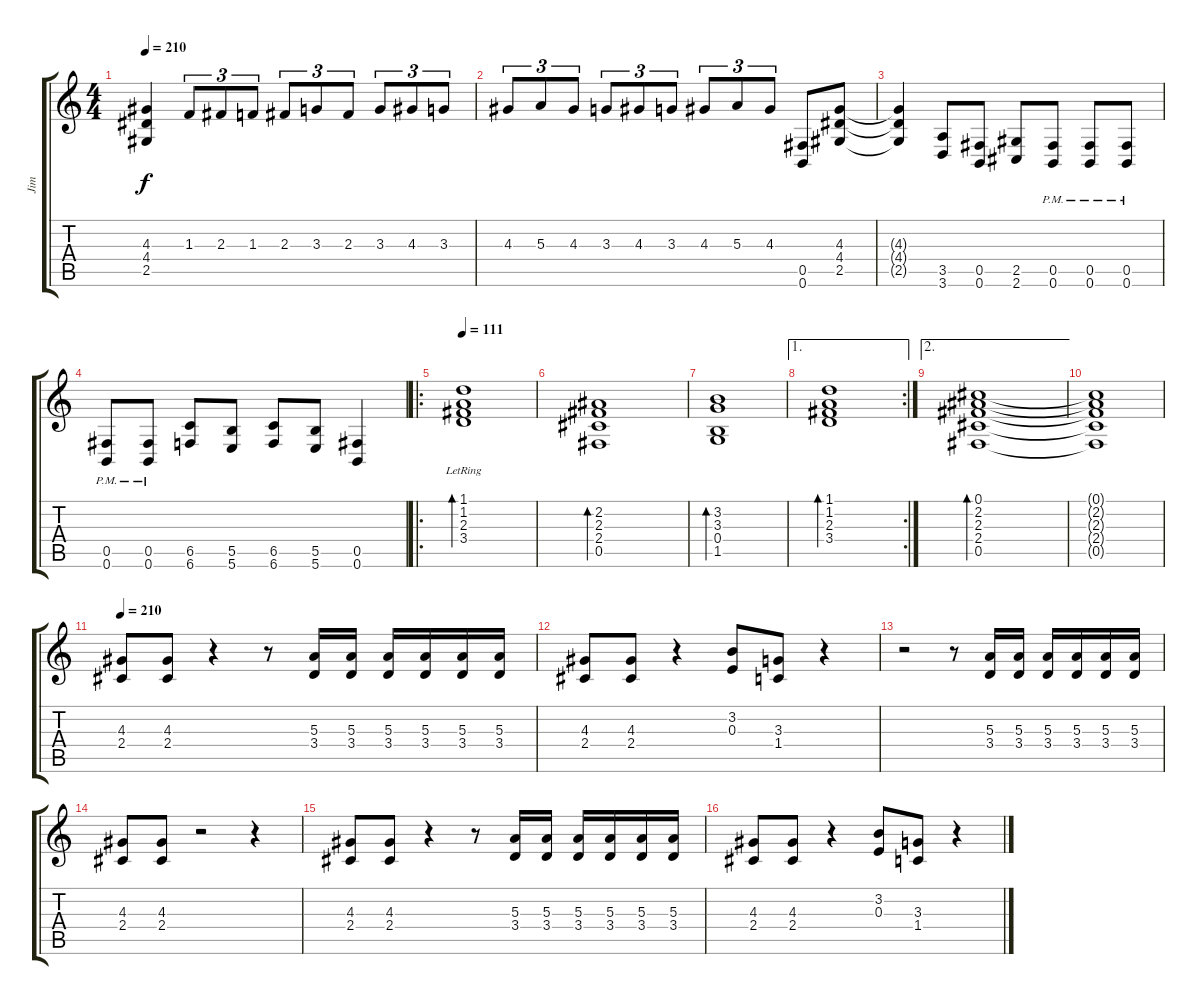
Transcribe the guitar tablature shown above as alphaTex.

\track ("Jim" "Jim") {instrument distortionguitar}
\staff {score tabs}
\tuning (Db4 Ab3 E3 B2 Gb2 B1) {hide}
\ts (4 4)
\tempo 210
\clef g2
\ks c
(4.3{t} 4.4{t} 2.5{t}).4{dy f} 1.3.8{tu (3 2)} 2.3.8{tu (3 2)} 1.3.8{tu (3 2)} 2.3.8{tu (3 2)} 3.3.8{tu (3 2)} 2.3.8{tu (3 2)} 3.3.8{tu (3 2)} 4.3.8{tu (3 2)} 3.3.8{tu (3 2)} |
4.3.8{tu (3 2)} 5.3.8{tu (3 2)} 4.3.8{tu (3 2)} 3.3.8{tu (3 2)} 4.3.8{tu (3 2)} 3.3.8{tu (3 2)} 4.3.8{tu (3 2)} 5.3.8{tu (3 2)} 4.3.8{tu (3 2)} (0.5 0.6).8 (4.3 4.4 2.5).8 |
(4.3{t} 4.4{t} 2.5{t}).4 (3.5 3.6).8 (0.5 0.6).8 (2.5 2.6).8 (0.5{pm} 0.6{pm}).8 (0.5{pm} 0.6{pm}).8 (0.5{pm} 0.6{pm}).8 |
(0.5{pm} 0.6{pm}).8 (0.5{pm} 0.6{pm}).8 (6.5 6.6).8 (5.5 5.6).8 (6.5 6.6).8 (5.5 5.6).8 (0.5 0.6).4 |
\ro
\tempo 111
(1.1{lr} 1.2 2.3 3.4).1{bd 240 instrument acousticguitarsteel} |
(2.2 2.3 2.4 0.5).1{bd 240} |
(3.2 3.3 0.4 1.5).1{bd 240} |
\ae 1
\rc 2
(1.1 1.2 2.3 3.4).1{bd 240} |
\ae 2
(0.1 2.2 2.3 2.4 0.5).1{bd 240} |
(0.1{t} 2.2{t} 2.3{t} 2.4{t} 0.5{t}).1 |
\tempo 210
(4.3 2.4).8{instrument distortionguitar} (4.3 2.4).8 r.4 r.8 (5.3 3.4).16 (5.3 3.4).16 (5.3 3.4).16 (5.3 3.4).16 (5.3 3.4).16 (5.3 3.4).16 |
(4.3 2.4).8 (4.3 2.4).8 r.4 (3.2 0.3).8 (3.3 1.4).8 r.4 |
r.2 r.8 (5.3 3.4).16 (5.3 3.4).16 (5.3 3.4).16 (5.3 3.4).16 (5.3 3.4).16 (5.3 3.4).16 |
(4.3 2.4).8 (4.3 2.4).8 r.2 r.4 |
(4.3 2.4).8 (4.3 2.4).8 r.4 r.8 (5.3 3.4).16 (5.3 3.4).16 (5.3 3.4).16 (5.3 3.4).16 (5.3 3.4).16 (5.3 3.4).16 |
(4.3 2.4).8 (4.3 2.4).8 r.4 (3.2 0.3).8 (3.3 1.4).8 r.4
